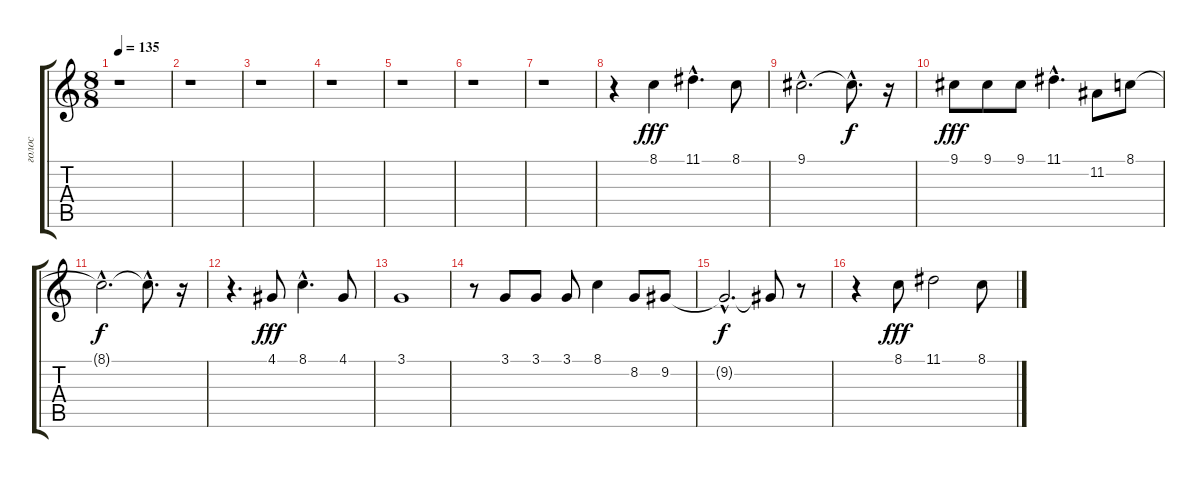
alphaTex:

\track ("голос" "голос") {instrument electricpiano2}
\staff {score tabs}
\tuning (E4 B3 G3 D3 A2 E2) {hide}
\ts (8 8)
\tempo 135
\clef g2
\ks c
r.1{dy f} |
r.1 |
r.1 |
r.1 |
r.1 |
r.1 |
r.1 |
r.4 8.1.4{dy fff} 11.1{hac}.4{d} 8.1.8 |
9.1{hac}.2{d} 9.1{hac t}.8{d dy f} r.16 |
9.1.8{dy fff} 9.1.8 9.1.8 11.1{hac}.4{d} 11.2.8 8.1.8 |
8.1{hac t}.2{d dy f} 8.1{hac t}.8{d} r.16 |
r.4{d} 4.1.8{dy fff} 8.1{hac}.4{d} 4.1.8 |
3.1.1 |
r.8 3.1.8 3.1.8 3.1.8 8.1.4 8.2.8 9.2.8 |
9.2{hac t}.2{d dy f} 9.2{t}.8 r.8 |
r.4 8.1.8{dy fff} 11.1.2 8.1.8
